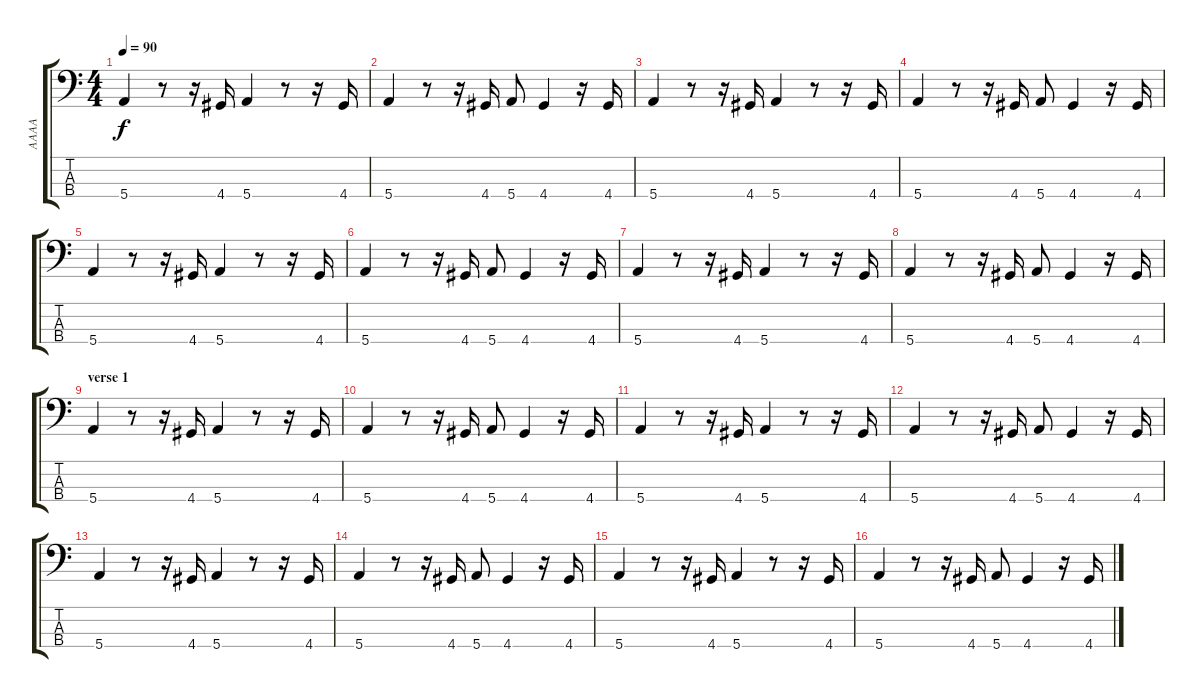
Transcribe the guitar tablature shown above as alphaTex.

\track ("AAAA" "AAAA") {instrument electricbassfinger}
\staff {score tabs}
\tuning (G2 D2 A1 E1) {hide}
\ts (4 4)
\tempo 90
\clef f4
\ks c
5.4.4{dy f instrument electricbassfinger} r.8 r.16 4.4.16 5.4.4 r.8 r.16 4.4.16 |
5.4.4 r.8 r.16 4.4.16 5.4.8 4.4.4 r.16 4.4.16 |
5.4.4 r.8 r.16 4.4.16 5.4.4 r.8 r.16 4.4.16 |
5.4.4 r.8 r.16 4.4.16 5.4.8 4.4.4 r.16 4.4.16 |
5.4.4 r.8 r.16 4.4.16 5.4.4 r.8 r.16 4.4.16 |
5.4.4 r.8 r.16 4.4.16 5.4.8 4.4.4 r.16 4.4.16 |
5.4.4 r.8 r.16 4.4.16 5.4.4 r.8 r.16 4.4.16 |
5.4.4 r.8 r.16 4.4.16 5.4.8 4.4.4 r.16 4.4.16 |
\section ("" "verse 1")
5.4.4 r.8 r.16 4.4.16 5.4.4 r.8 r.16 4.4.16 |
5.4.4 r.8 r.16 4.4.16 5.4.8 4.4.4 r.16 4.4.16 |
5.4.4 r.8 r.16 4.4.16 5.4.4 r.8 r.16 4.4.16 |
5.4.4 r.8 r.16 4.4.16 5.4.8 4.4.4 r.16 4.4.16 |
5.4.4 r.8 r.16 4.4.16 5.4.4 r.8 r.16 4.4.16 |
5.4.4 r.8 r.16 4.4.16 5.4.8 4.4.4 r.16 4.4.16 |
5.4.4 r.8 r.16 4.4.16 5.4.4 r.8 r.16 4.4.16 |
5.4.4 r.8 r.16 4.4.16 5.4.8 4.4.4 r.16 4.4.16
